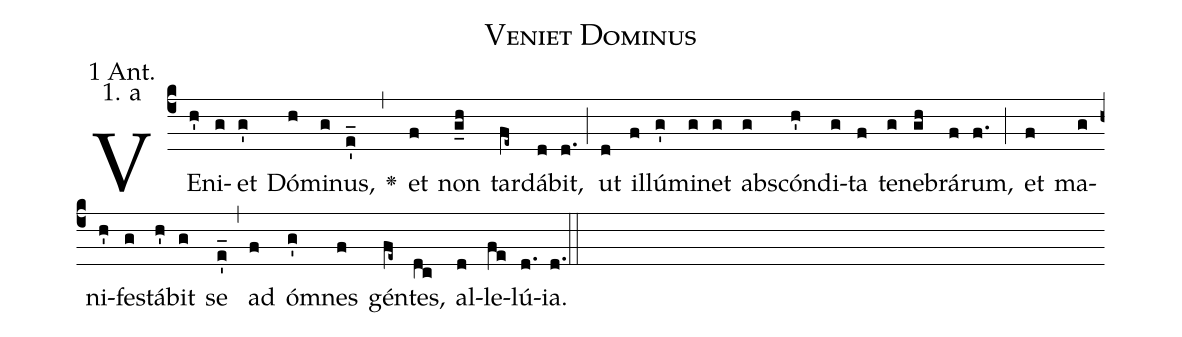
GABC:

name: Veniet Dominus;
office-part: 1 Antiphon;
mode: 1a;
annotation: 1 Ant.;
annotation: 1. a;
def-m1:}{\greseteolcustos{manual}{;
def-m2:\ifx\breakbeforeEuouae\undefined\else;
def-m3:\fi}	\ifx\noeuouae\undefined\def\noeuouae{F}\fi	\if\noeuouae F{;
def-m4:}\fi;
%%
% The syntax in this part is called gabc. Please refer to http://home.gna.org/gregorio/gabc/#basis

(c4)VE(h')ni(g)et(g') Dó(h)mi(g)nus,(e'_) <v>\greheightstar</v>(,)
et(f) non(g_h) tar(fe~)dá(d)bit,(d.) (;)
ut(d) il(f)lú(g')mi(g)net(g) abs(g)cón(h')di(g)ta(f) te(g)ne(gh)brá(f)rum,(f.) (;)
et(f) ma(g)ni(h')fe(g)stá(h')bit(g) se(e'_) (,)
ad(f) óm(g')nes(f) gén(fe~)tes,(dc) al(d)le(fe)lú(d.[em1])ia.(d.) (::[em2]z[em3])

E(h) u(h) o(g) u(f) a(g) e.(h.) (::[em4])
